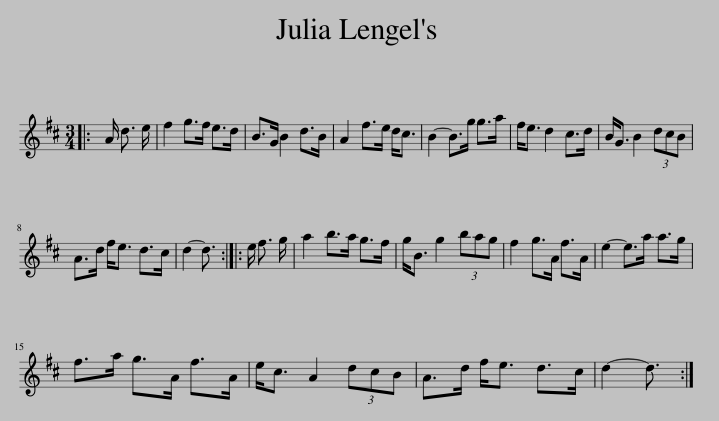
X:1
L:1/8
M:3/4
I:linebreak $
K:D
V:1 treble
V:1
|: A/ d3/2 e/ | f2 g>f e>d | B>G B2 d>B | A2 f>e d<c | B2- B>g g>a | %5
 f<e d2 c>d | B<G B2 (3dcB |$ A>d f<e d>c | d2- d3/2 :: e/ f3/2 g/ | %10
 a2 b>a g>f | g<B g2 (3bag | f2 g>A f>A | e2- e>a a>g |$ f>a g>A f>A | %15
 e<c A2 (3dcB | A>d f<e d>c | d2- d3/2 :| %18
